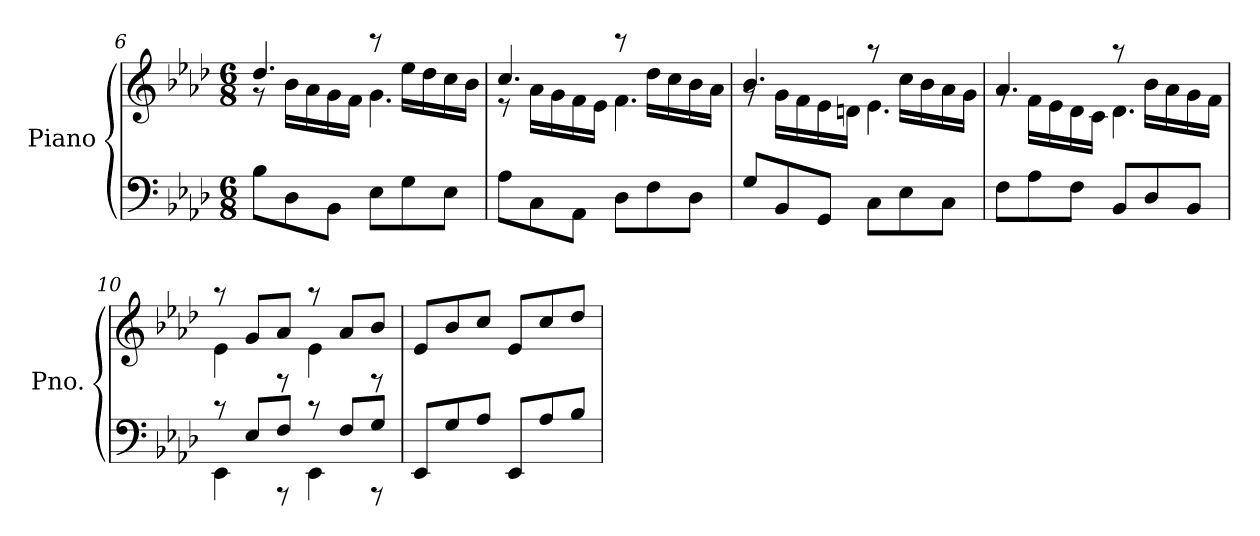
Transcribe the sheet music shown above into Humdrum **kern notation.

**kern	**kern
*part1	*part1
*staff2	*staff1
*I"Piano	*
*I'Pno.	*
!!LO:LB:g=z
*clefF4	*clefG2
*k[b-e-a-d-]	*k[b-e-a-d-]
*M6/8	*M6/8
=6	=6
*	*^
8B-\L	4.dd-/	8r
8D-\	.	16b-\LL
.	.	16a-\
8BB-\J	.	16g\
.	.	16f\JJ
8E-\L	4.g\	8rccc
8G\	.	16ee-\LL
.	.	16dd-\
8E-\J	.	16cc\
.	.	16b-\JJ
=7	=7	=7
8A-\L	4.cc/	8r
8C\	.	16a-\LL
.	.	16g\
8AA-\J	.	16f\
.	.	16e-\JJ
8D-\L	4.f\	8rccc
8F\	.	16dd-\LL
.	.	16cc\
8D-\J	.	16b-\
.	.	16a-\JJ
=8	=8	=8
8G/L	4.b-/	8rg
8BB-/	.	16g\LL
.	.	16f\
8GG/J	.	16e-\
.	.	16dn\JJ
8C\L	4.e-\	8raa
8E-\	.	16cc\LL
.	.	16b-\
8C\J	.	16a-\
.	.	16g\JJ
=9	=9	=9
8F\L	4.a-/	8rg
8A-\	.	16f\LL
.	.	16e-\
8F\J	.	16d-\
.	.	16c\JJ
8BB-/L	4.d-\	8raa
8D-/	.	16b-\LL
.	.	16a-\
8BB-/J	.	16g\
.	.	16f\JJ
!!LO:LB:g=z	!!
=10	=10	=10
*^	*	*
4EE-\	8rc	4e-\	8raa
.	8E-/L	.	8g/L
8rAAA	8F/J	8rF	8a-/J
4EE-\	8rc	4e-\	8raa
.	8F/L	.	8a-/L
8rAAA	8G/J	8rF	8b-/J
*v	*v	*	*
*	*v	*v
=11	=11
8EE-/L	8e-/L
8G/	8b-/
8A-/J	8cc/J
8EE-/L	8e-/L
8A-/	8cc/
8B-/J	8dd-/J
=	=
*-	*-
